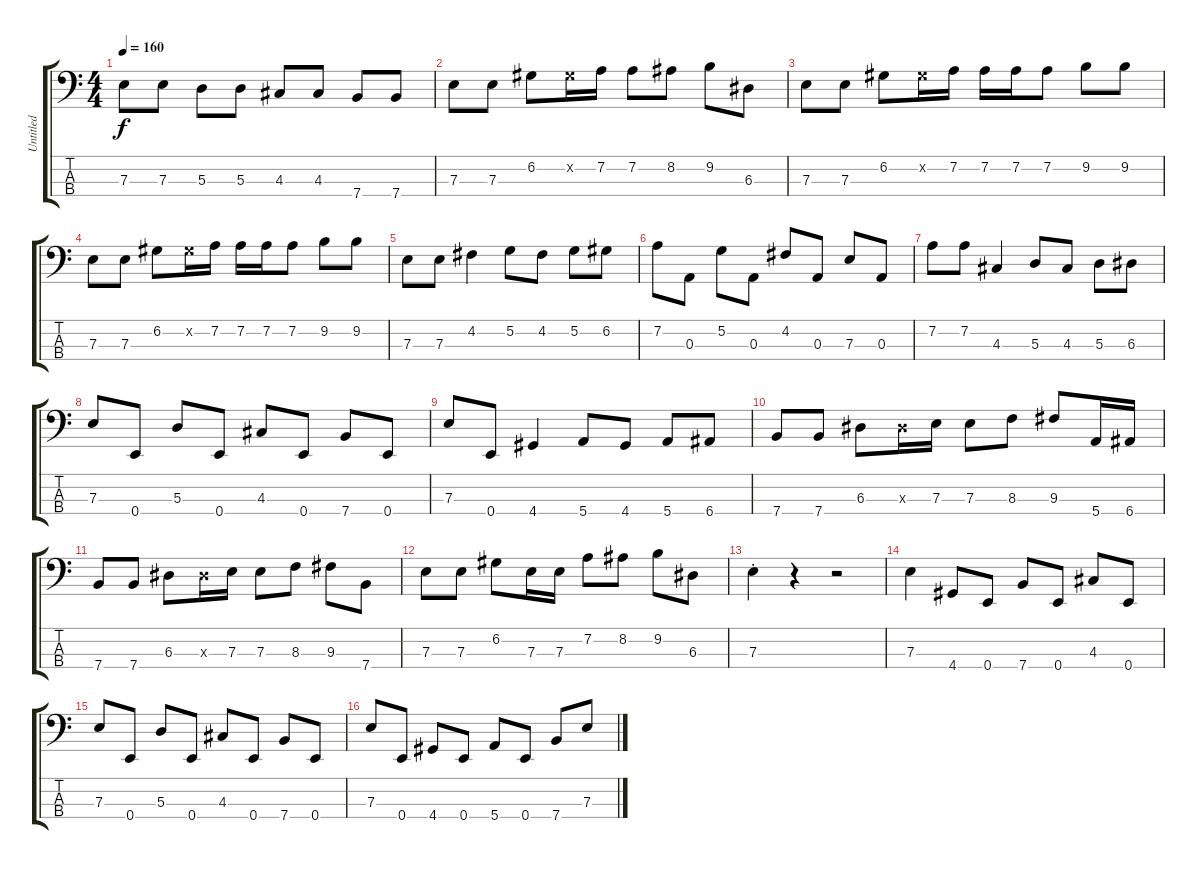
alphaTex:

\track ("Untitled" "Untitled") {instrument electricbassfinger}
\staff {score tabs}
\tuning (G2 D2 A1 E1) {hide}
\ts (4 4)
\tempo 160
\clef f4
\ks c
7.3.8{dy f} 7.3.8 5.3.8 5.3.8 4.3.8 4.3.8 7.4.8 7.4.8 |
7.3.8 7.3.8 6.2.8 6.2{x}.16 7.2.16 7.2.8 8.2.8 9.2.8 6.3.8 |
7.3.8 7.3.8 6.2.8 6.2{x}.16 7.2.16 7.2.16 7.2.16 7.2.8 9.2.8 9.2.8 |
7.3.8 7.3.8 6.2.8 6.2{x}.16 7.2.16 7.2.16 7.2.16 7.2.8 9.2.8 9.2.8 |
7.3.8 7.3.8 4.2.4 5.2.8 4.2.8 5.2.8 6.2.8 |
7.2.8 0.3.8 5.2.8 0.3.8 4.2.8 0.3.8 7.3.8 0.3.8 |
7.2.8 7.2.8 4.3.4 5.3.8 4.3.8 5.3.8 6.3.8 |
7.3.8 0.4.8 5.3.8 0.4.8 4.3.8 0.4.8 7.4.8 0.4.8 |
7.3.8 0.4.8 4.4.4 5.4.8 4.4.8 5.4.8 6.4.8 |
7.4.8 7.4.8 6.3.8 6.3{x}.16 7.3.16 7.3.8 8.3.8 9.3.8 5.4.16 6.4.16 |
7.4.8 7.4.8 6.3.8 6.3{x}.16 7.3.16 7.3.8 8.3.8 9.3.8 7.4.8 |
7.3.8 7.3.8 6.2.8 7.3.16 7.3.16 7.2.8 8.2.8 9.2.8 6.3.8 |
7.3{st}.4 r.4 r.2 |
7.3.4 4.4.8 0.4.8 7.4.8 0.4.8 4.3.8 0.4.8 |
7.3.8 0.4.8 5.3.8 0.4.8 4.3.8 0.4.8 7.4.8 0.4.8 |
7.3.8 0.4.8 4.4.8 0.4.8 5.4.8 0.4.8 7.4.8 7.3.8
